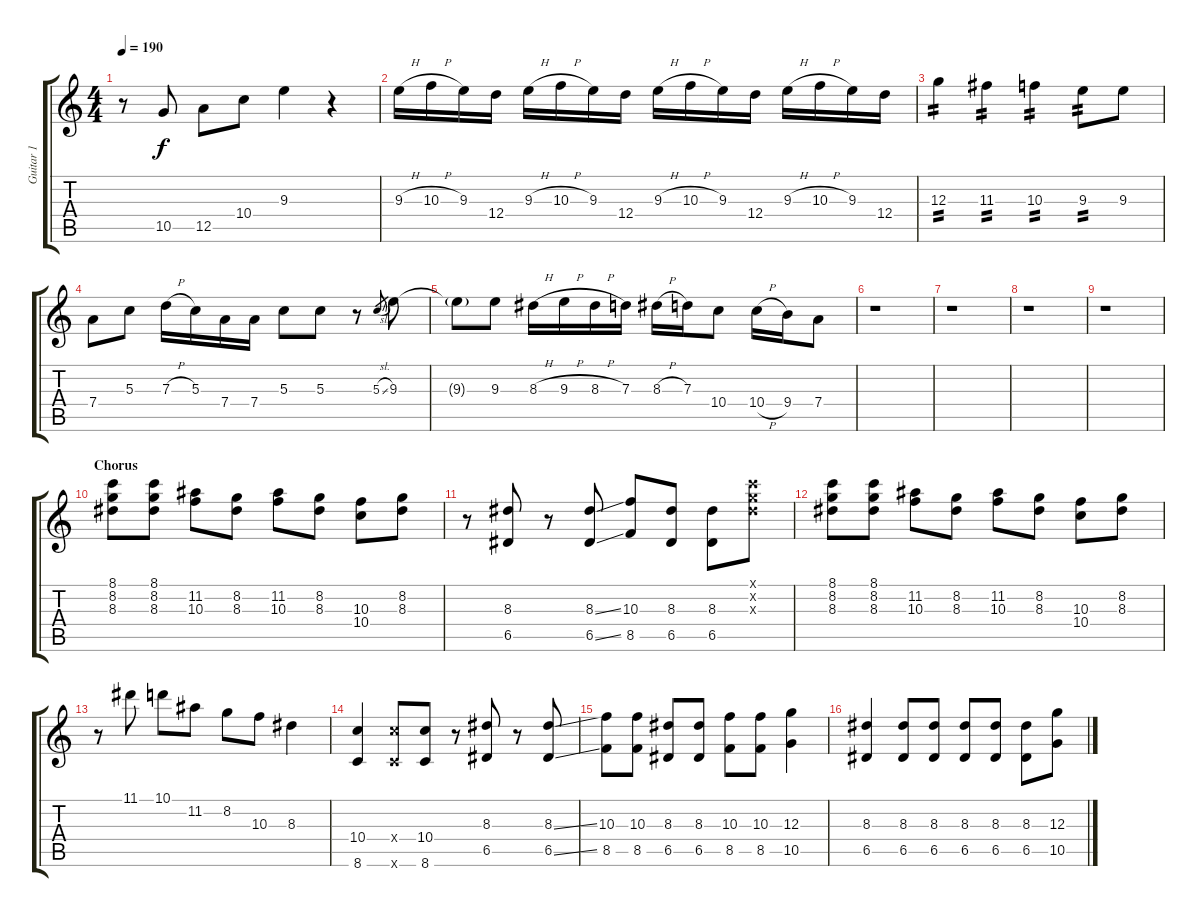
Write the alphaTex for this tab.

\track ("Guitar 1" "Guitar 1") {instrument overdrivenguitar}
\staff {score tabs}
\tuning (E4 B3 G3 D3 A2 E2) {hide}
\ts (4 4)
\tempo 190
\clef g2
\ks c
r.8{dy f} 10.5.8 12.5.8 10.4.8 9.3.4 r.4 |
9.3{h}.16 10.3{h}.16 9.3.16 12.4.16 9.3{h}.16 10.3{h}.16 9.3.16 12.4.16 9.3{h}.16 10.3{h}.16 9.3.16 12.4.16 9.3{h}.16 10.3{h}.16 9.3.16 12.4.16 |
12.3.4{tp 2} 11.3.4{tp 2} 10.3.4{tp 2} 9.3.8{tp 2} 9.3.8 |
7.4.8 5.3.8 7.3{h}.16 5.3.16 7.4.16 7.4.16 5.3.8 5.3.8 r.8 5.3{sl}.8{gr} 9.3.8 |
9.3{g t}.8 9.3.8 8.3{h}.16 9.3{h}.16 8.3{h}.16 7.3.16 8.3{h}.16 7.3.16 10.4.8 10.4{h}.16 9.4.16 7.4.8 |
r.1 |
r.1 |
r.1 |
r.1 |
\section ("" "Chorus")
(8.1 8.2 8.3).8 (8.1 8.2 8.3).8 (11.2 10.3).8 (8.2 8.3).8 (11.2 10.3).8 (8.2 8.3).8 (10.3 10.4).8 (8.2 8.3).8 |
r.8 (8.3 6.5).8 r.8 (8.3{ss} 6.5{ss}).8 (10.3 8.5).8 (8.3 6.5).8 (8.3 6.5).8 (8.1{x} 8.2{x} 8.3{x}).8 |
(8.1 8.2 8.3).8 (8.1 8.2 8.3).8 (11.2 10.3).8 (8.2 8.3).8 (11.2 10.3).8 (8.2 8.3).8 (10.3 10.4).8 (8.2 8.3).8 |
r.8 11.1.8 10.1.8 11.2.8 8.2.8 10.3.8 8.3.4 |
(10.4 8.6).4 (10.4{x} 8.6{x}).8 (10.4 8.6).8 r.8 (8.3 6.5).8 r.8 (8.3{ss} 6.5{ss}).8 |
(10.3 8.5).8 (10.3 8.5).8 (8.3 6.5).8 (8.3 6.5).8 (10.3 8.5).8 (10.3 8.5).8 (12.3 10.5).4 |
(8.3 6.5).4 (8.3 6.5).8 (8.3 6.5).8 (8.3 6.5).8 (8.3 6.5).8 (8.3 6.5).8 (12.3 10.5).8
